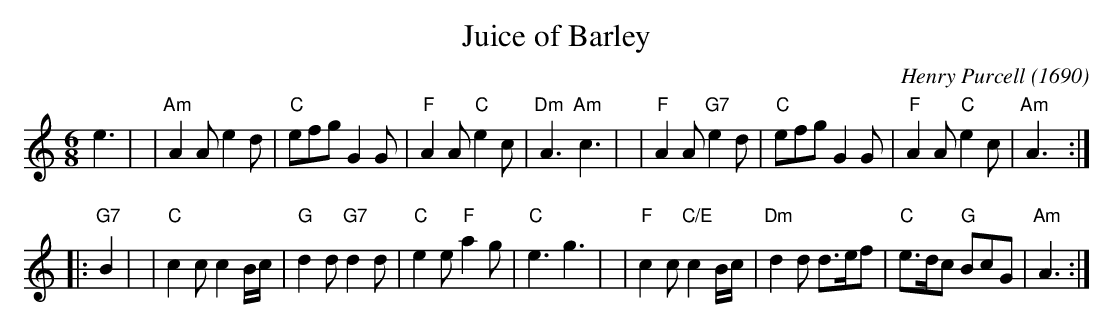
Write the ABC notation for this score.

X:1
T: Juice of Barley
C: Henry Purcell (1690)
M: 6/8
L: 1/8
K: Am
e3 |\
| "Am"A2A e2d | "C"efg G2G | "F"A2A "C"e2c | "Dm"A3 "Am"c3 |\
| "F"A2A "G7"e2d | "C"efg G2G | "F"A2A "C"e2c | "Am"A3 :|
|: "G7"B2 |\
| "C"c2c c2B/c/ | "G"d2d "G7"d2d | "C"e2e "F"a2g | "C"e3g3 |\
| "F"c2c "C/E"c2B/c/ | "Dm"d2d d>ef | "C"e>dc "G"BcG | "Am"A3 :|
